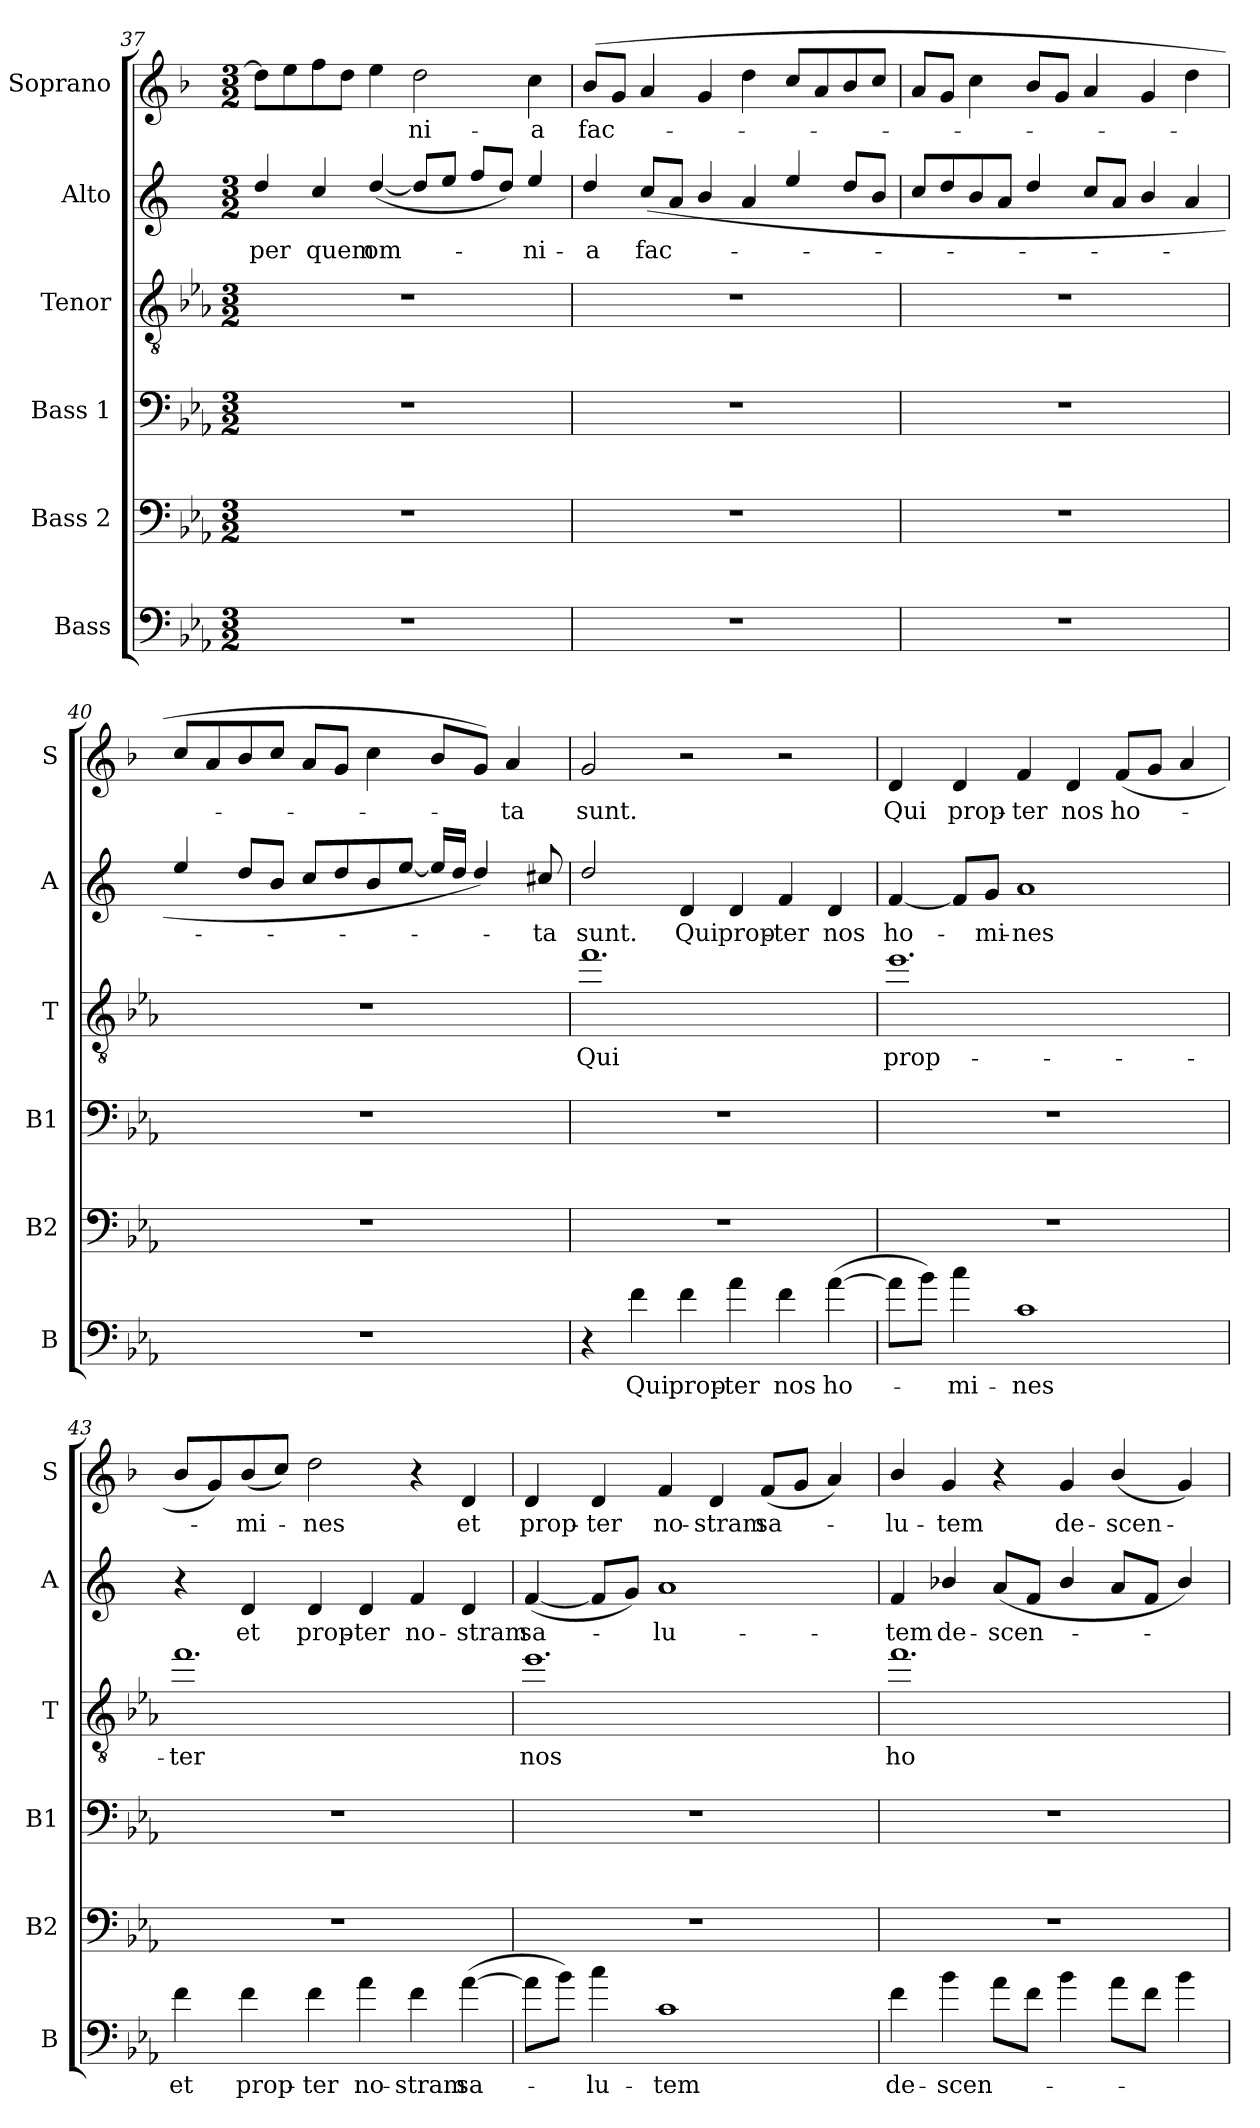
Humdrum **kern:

**kern	**text	**kern	**kern	**kern	**text	**kern	**text	**kern	**text
*part6	*part6	*part5	*part4	*part3	*part3	*part2	*part2	*part1	*part1
*staff6	*staff6	*staff5	*staff4	*staff3	*staff3	*staff2	*staff2	*staff1	*staff1
*I"Bass	*	*I"Bass 2	*I"Bass 1	*I"Tenor	*	*I"Alto	*	*I"Soprano	*
*I'B	*	*I'B2	*I'B1	*I'T	*	*I'A	*	*I'S	*
!!LO:LB:g=z
*clefF4	*	*clefF4	*clefF4	*clefGv2	*	*clefG2	*	*clefG2	*
*ITrd12c21	*	*ITrd12c21	*ITrd12c21	*ITrd8c14	*	*ITrd5c9	*	*ITrd1c2	*
*k[b-e-a-]	*	*k[b-e-a-]	*k[b-e-a-]	*k[b-e-a-]	*	*k[b-e-a-]	*	*k[b-e-a-]	*
*c:	*	*c:	*c:	*c:	*	*c:	*	*c:	*
*M3/2	*	*M3/2	*M3/2	*M3/2	*	*M3/2	*	*M3/2	*
=37	=37	=37	=37	=37	=37	=37	=37	=37	=37
!	!	!	!	!	!	!	!LO:LY:b	!	!
1.r	.	1.r	1.r	1.r	.	4f/	per	8cc\L]	.
.	.	.	.	.	.	.	.	8dd\	.
!	!	!	!	!	!	!	!LO:LY:b	!	!
.	.	.	.	.	.	4e-/	quem	8ee-\	.
.	.	.	.	.	.	.	.	8cc\J	.
!	!	!	!	!	!	!	!LO:LY:b	!	!
.	.	.	.	.	.	(<[4f/	om-	4dd\	.
!	!	!	!	!	!	!	!	!	!LO:LY:b
.	.	.	.	.	.	8f/L]	.	2cc\	-ni-
.	.	.	.	.	.	8g/J	.	.	.
.	.	.	.	.	.	8a-/L	.	.	.
.	.	.	.	.	.	8f/J)	.	.	.
!	!	!	!	!	!	!	!LO:LY:b	!	!LO:LY:b
.	.	.	.	.	.	4g/	-ni-	4b-\	-a
=38	=38	=38	=38	=38	=38	=38	=38	=38	=38
!	!	!	!	!	!	!	!LO:LY:b	!	!LO:LY:b
1.r	.	1.r	1.r	1.r	.	4f/	-a	(>8a-/L	fac-
.	.	.	.	.	.	.	.	8f/J	.
!	!	!	!	!	!	!	!LO:LY:b	!	!
.	.	.	.	.	.	(<8e-/L	fac-	4g/	.
.	.	.	.	.	.	8c/J	.	.	.
.	.	.	.	.	.	4d/	.	4f/	.
.	.	.	.	.	.	4c/	.	4cc\	.
.	.	.	.	.	.	4g/	.	8b-/L	.
.	.	.	.	.	.	.	.	8g/	.
.	.	.	.	.	.	8f/L	.	8a-/	.
.	.	.	.	.	.	8d/J	.	8b-/J	.
=39	=39	=39	=39	=39	=39	=39	=39	=39	=39
1.r	.	1.r	1.r	1.r	.	8e-/L	.	8g/L	.
.	.	.	.	.	.	8f/	.	8f/J	.
.	.	.	.	.	.	8d/	.	4b-\	.
.	.	.	.	.	.	8c/J	.	.	.
.	.	.	.	.	.	4f/	.	8a-/L	.
.	.	.	.	.	.	.	.	8f/J	.
.	.	.	.	.	.	8e-/L	.	4g/	.
.	.	.	.	.	.	8c/J	.	.	.
.	.	.	.	.	.	4d/	.	4f/	.
.	.	.	.	.	.	4c/	.	4cc\	.
=40	=40	=40	=40	=40	=40	=40	=40	=40	=40
1.r	.	1.r	1.r	1.r	.	4g/	.	8b-/L	.
.	.	.	.	.	.	.	.	8g/	.
.	.	.	.	.	.	8f/L	.	8a-/	.
.	.	.	.	.	.	8d/J	.	8b-/J	.
.	.	.	.	.	.	8e-/L	.	8g/L	.
.	.	.	.	.	.	8f/	.	8f/J	.
.	.	.	.	.	.	8d/	.	4b-\	.
.	.	.	.	.	.	[8g/J	.	.	.
.	.	.	.	.	.	16g/LL]	.	8a-/L	.
.	.	.	.	.	.	16f/JJ	.	.	.
.	.	.	.	.	.	4f/)	.	8f/J)	.
!	!	!	!	!	!	!	!	!	!LO:LY:b
.	.	.	.	.	.	.	.	4g/	-ta
!	!	!	!	!	!	!	!LO:LY:b	!	!
.	.	.	.	.	.	8en/	-ta	.	.
!!LO:LB:g=z
=41	=41	=41	=41	=41	=41	=41	=41	=41	=41
!	!	!	!	!	!LO:LY:b	!	!LO:LY:b	!	!LO:LY:b
4r	.	1.r	1.r	1.f	Qui	2f/	sunt.	2f/	sunt.
!	!LO:LY:b	!	!	!	!	!	!	!	!
4F\	Qui	.	.	.	.	.	.	.	.
!	!LO:LY:b	!	!	!	!	!	!LO:LY:b	!	!
4F\	prop-	.	.	.	.	4F/	Qui	2r	.
!	!LO:LY:b	!	!	!	!	!	!LO:LY:b	!	!
4A-\	-ter	.	.	.	.	4F/	prop-	.	.
!	!LO:LY:b	!	!	!	!	!	!LO:LY:b	!	!
4F\	nos	.	.	.	.	4A-/	-ter	2r	.
!	!LO:LY:b	!	!	!	!	!	!LO:LY:b	!	!
(>[4A-\	ho-	.	.	.	.	4F/	nos	.	.
=42	=42	=42	=42	=42	=42	=42	=42	=42	=42
!	!	!	!	!	!LO:LY:b	!	!LO:LY:b	!	!LO:LY:b
8A-\L]	.	1.r	1.r	1.e-	prop-	[4A-/	ho-	4c/	Qui
8B-\J)	.	.	.	.	.	.	.	.	.
!	!LO:LY:b	!	!	!	!	!	!	!	!LO:LY:b
4c\	-mi-	.	.	.	.	8A-/L]	.	4c/	prop-
!	!	!	!	!	!	!	!LO:LY:b	!	!
.	.	.	.	.	.	8B-/J	-mi-	.	.
!	!LO:LY:b	!	!	!	!	!	!LO:LY:b	!	!LO:LY:b
1C	-nes	.	.	.	.	1c	-nes	4e-/	-ter
!	!	!	!	!	!	!	!	!	!LO:LY:b
.	.	.	.	.	.	.	.	4c/	nos
!	!	!	!	!	!	!	!	!	!LO:LY:b
.	.	.	.	.	.	.	.	(<8e-/L	ho-
.	.	.	.	.	.	.	.	8f/J	.
.	.	.	.	.	.	.	.	4g/	.
=43	=43	=43	=43	=43	=43	=43	=43	=43	=43
!	!LO:LY:b	!	!	!	!LO:LY:b	!	!	!	!
4F\	et	1.r	1.r	1.f	-ter	4r	.	8a-/L	.
.	.	.	.	.	.	.	.	8f/)	.
!	!LO:LY:b	!	!	!	!	!	!LO:LY:b	!	!LO:LY:b
4F\	prop-	.	.	.	.	4F/	et	(<8a-/	-mi-
.	.	.	.	.	.	.	.	8b-/J)	.
!	!LO:LY:b	!	!	!	!	!	!LO:LY:b	!	!LO:LY:b
4F\	-ter	.	.	.	.	4F/	prop-	2cc\	-nes
!	!LO:LY:b	!	!	!	!	!	!LO:LY:b	!	!
4A-\	no-	.	.	.	.	4F/	-ter	.	.
!	!LO:LY:b	!	!	!	!	!	!LO:LY:b	!	!
4F\	-stram	.	.	.	.	4A-/	no-	4r	.
!	!LO:LY:b	!	!	!	!	!	!LO:LY:b	!	!LO:LY:b
(>[4A-\	sa-	.	.	.	.	4F/	-stram	4c/	et
=44	=44	=44	=44	=44	=44	=44	=44	=44	=44
!	!	!	!	!	!LO:LY:b	!	!LO:LY:b	!	!LO:LY:b
8A-\L]	.	1.r	1.r	1.e-	nos	(<[4A-/	sa-	4c/	prop-
8B-\J)	.	.	.	.	.	.	.	.	.
!	!LO:LY:b	!	!	!	!	!	!	!	!LO:LY:b
4c\	-lu-	.	.	.	.	8A-/L]	.	4c/	-ter
.	.	.	.	.	.	8B-/J)	.	.	.
!	!LO:LY:b	!	!	!	!	!	!LO:LY:b	!	!LO:LY:b
1C	-tem	.	.	.	.	1c	-lu-	4e-/	no-
!	!	!	!	!	!	!	!	!	!LO:LY:b
.	.	.	.	.	.	.	.	4c/	-stram
!	!	!	!	!	!	!	!	!	!LO:LY:b
.	.	.	.	.	.	.	.	(<8e-/L	sa-
.	.	.	.	.	.	.	.	8f/J	.
.	.	.	.	.	.	.	.	4g/)	.
=45	=45	=45	=45	=45	=45	=45	=45	=45	=45
!	!LO:LY:b	!	!	!	!LO:LY:b	!	!LO:LY:b	!	!LO:LY:b
4F\	de-	1.r	1.r	1.f	ho-	4A-/	-tem	4a-/	-lu-
!	!LO:LY:b	!	!	!	!	!	!LO:LY:b	!	!LO:LY:b
4B-\	-scen-	.	.	.	.	4d-X/	de-	4f/	-tem
!	!	!	!	!	!	!	!LO:LY:b	!	!
8A-\L	.	.	.	.	.	(<8c/L	-scen-	4r	.
8F\J	.	.	.	.	.	8A-/J	.	.	.
!	!	!	!	!	!	!	!	!	!LO:LY:b
4B-\	.	.	.	.	.	4d-/	.	4f/	de-
!	!	!	!	!	!	!	!	!	!LO:LY:b
8A-\L	.	.	.	.	.	8c/L	.	(<4a-/	-scen-
8F\J	.	.	.	.	.	8A-/J	.	.	.
4B-\	.	.	.	.	.	4d-/)	.	4f/)	.
=	=	=	=	=	=	=	=	=	=
*-	*-	*-	*-	*-	*-	*-	*-	*-	*-
